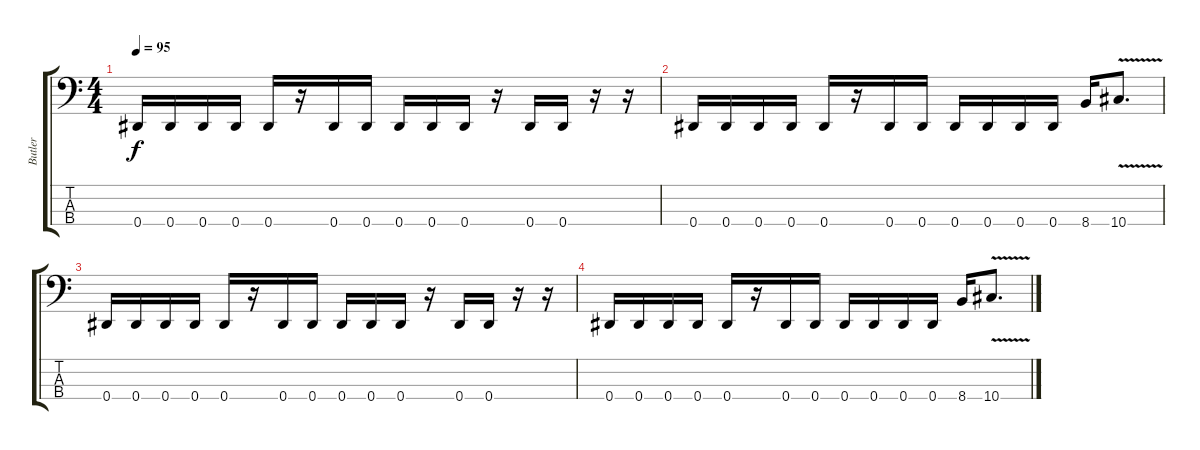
\track ("Butler" "Butler") {instrument electricbassfinger}
\staff {score tabs}
\tuning (Gb2 Db2 Ab1 Eb1) {hide}
\ts (4 4)
\tempo 95
\clef f4
\ks c
0.4.16{dy f} 0.4.16 0.4.16 0.4.16 0.4.16 r.16 0.4.16 0.4.16 0.4.16 0.4.16 0.4.16 r.16 0.4.16 0.4.16 r.16 r.16 |
0.4.16 0.4.16 0.4.16 0.4.16 0.4.16 r.16 0.4.16 0.4.16 0.4.16 0.4.16 0.4.16 0.4.16 8.4.16 10.4{v}.8{d} |
0.4.16 0.4.16 0.4.16 0.4.16 0.4.16 r.16 0.4.16 0.4.16 0.4.16 0.4.16 0.4.16 r.16 0.4.16 0.4.16 r.16 r.16 |
0.4.16 0.4.16 0.4.16 0.4.16 0.4.16 r.16 0.4.16 0.4.16 0.4.16 0.4.16 0.4.16 0.4.16 8.4.16 10.4{v}.8{d}
